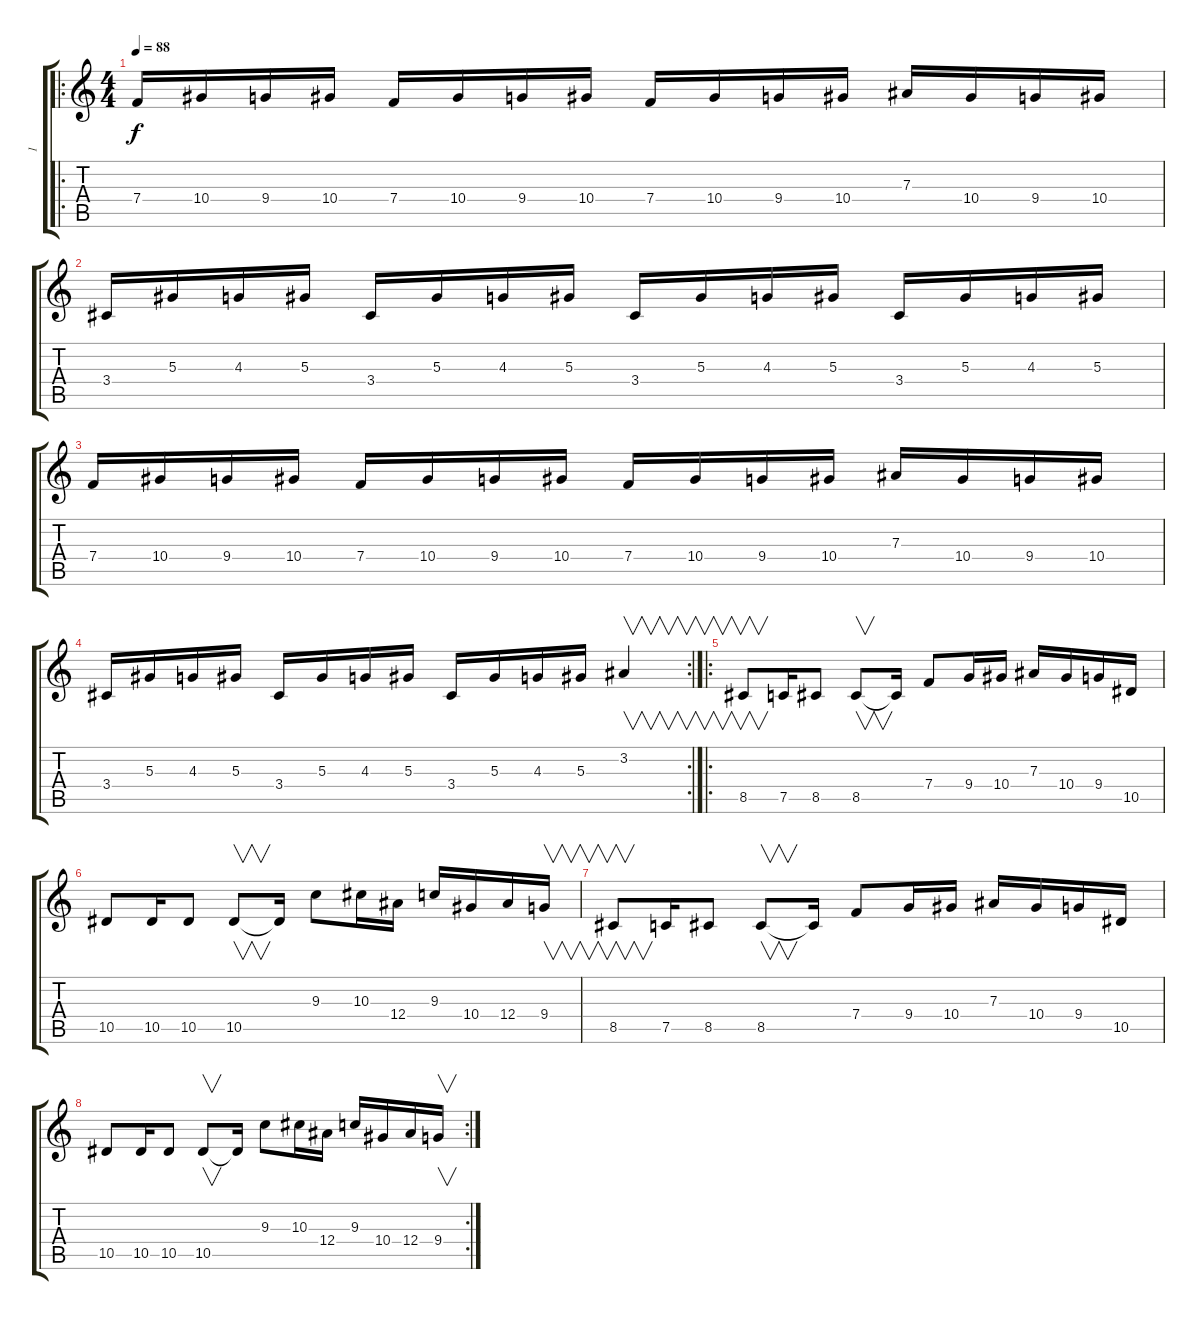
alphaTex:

\track ("1" "1") {instrument distortionguitar}
\staff {score tabs}
\tuning (C4 G3 Eb3 Bb2 F2 C2) {hide}
\ro
\ts (4 4)
\tempo 88
\clef g2
\ks c
7.4.16{dy f volume 11} 10.4.16 9.4.16 10.4.16 7.4.16 10.4.16 9.4.16 10.4.16 7.4.16 10.4.16 9.4.16 10.4.16 7.3.16 10.4.16 9.4.16 10.4.16 |
3.4.16 5.3.16 4.3.16 5.3.16 3.4.16 5.3.16 4.3.16 5.3.16 3.4.16 5.3.16 4.3.16 5.3.16 3.4.16 5.3.16 4.3.16 5.3.16 |
7.4.16 10.4.16 9.4.16 10.4.16 7.4.16 10.4.16 9.4.16 10.4.16 7.4.16 10.4.16 9.4.16 10.4.16 7.3.16 10.4.16 9.4.16 10.4.16 |
\rc 2
3.4.16 5.3.16 4.3.16 5.3.16 3.4.16 5.3.16 4.3.16 5.3.16 3.4.16 5.3.16 4.3.16 5.3.16 3.2.4{v} |
\ro
8.5.8{v} 7.5.16 8.5.8 8.5.8{v} 8.5{t}.16 7.4.8 9.4.16 10.4.16 7.3.16 10.4.16 9.4.16 10.5.16 |
10.5.8 10.5.16 10.5.8 10.5.8{v} 10.5{t}.16 9.3.8 10.3.16 12.4.16 9.3.16 10.4.16 12.4.16 9.4.16{v} |
8.5.8{v} 7.5.16 8.5.8 8.5.8{v} 8.5{t}.16 7.4.8 9.4.16 10.4.16 7.3.16 10.4.16 9.4.16 10.5.16 |
\rc 2
10.5.8 10.5.16 10.5.8 10.5.8{v} 10.5{t}.16 9.3.8 10.3.16 12.4.16 9.3.16 10.4.16 12.4.16 9.4.16{v}
